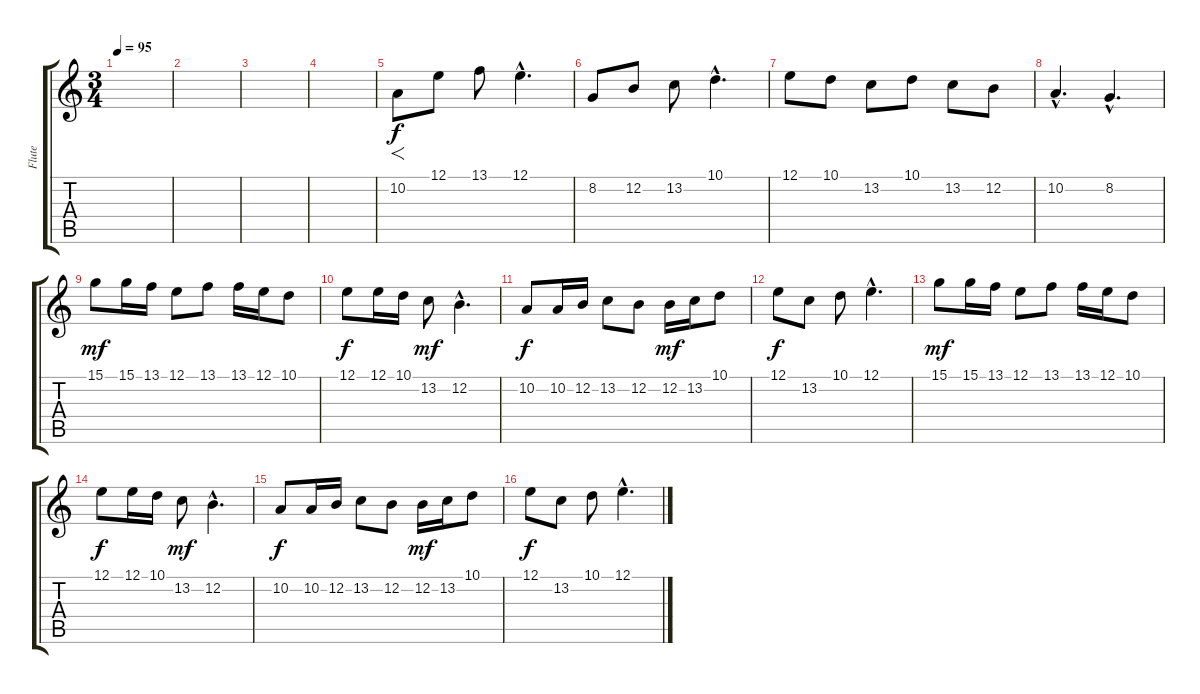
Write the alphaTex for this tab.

\track ("Flute" "Flute") {instrument flute}
\staff {score tabs}
\tuning (E4 B3 G3 D3 A2 E2) {hide}
\ts (3 4)
\tempo 95
\clef g2
\ks c
|
|
|
|
10.2.8{f} 12.1.8 13.1.8 12.1{hac}.4{d} |
8.2.8 12.2.8 13.2.8 10.1{hac}.4{d} |
12.1.8 10.1.8 13.2.8 10.1.8 13.2.8 12.2.8 |
10.2{hac}.4{d} 8.2{hac}.4{d} |
15.1.8{dy mf} 15.1.16 13.1.16 12.1.8 13.1.8 13.1.16 12.1.16 10.1.8 |
12.1.8{dy f} 12.1.16 10.1.16 13.2.8{dy mf} 12.2{hac}.4{d} |
10.2.8{dy f} 10.2.16 12.2.16 13.2.8 12.2.8 12.2.16{dy mf} 13.2.16 10.1.8 |
12.1.8{dy f} 13.2.8 10.1.8 12.1{hac}.4{d} |
15.1.8{dy mf} 15.1.16 13.1.16 12.1.8 13.1.8 13.1.16 12.1.16 10.1.8 |
12.1.8{dy f} 12.1.16 10.1.16 13.2.8{dy mf} 12.2{hac}.4{d} |
10.2.8{dy f} 10.2.16 12.2.16 13.2.8 12.2.8 12.2.16{dy mf} 13.2.16 10.1.8 |
12.1.8{dy f} 13.2.8 10.1.8 12.1{hac}.4{d}
